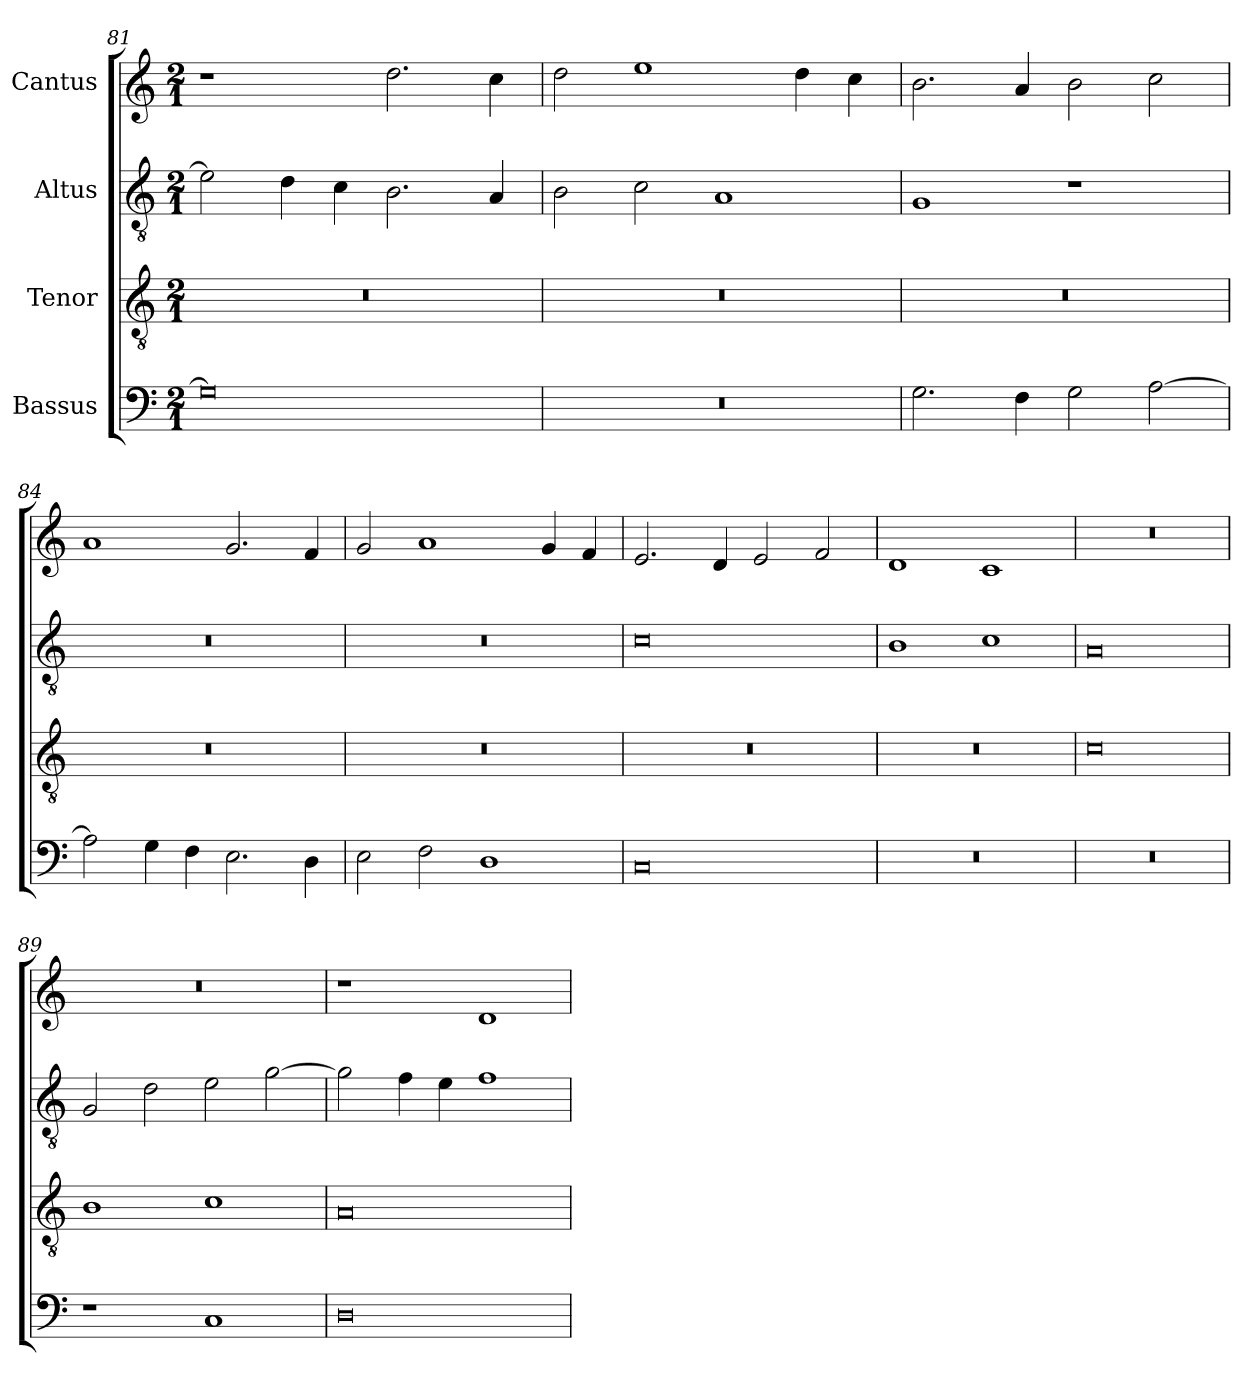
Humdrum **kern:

**kern	**kern	**kern	**kern
*part4	*part3	*part2	*part1
*staff4	*staff3	*staff2	*staff1
*I"Bassus	*I"Tenor	*I"Altus	*I"Cantus
*clefF4	*clefGv2	*clefGv2	*clefG2
*	*ITrd7c12	*ITrd7c12	*
*k[]	*k[]	*k[]	*k[]
*C:	*C:	*C:	*C:
*M2/1	*M2/1	*M2/1	*M2/1
=81	=81	=81	=81
!	!LO:N:vis=1	!	!
0Gi]	0r	2Ei\]	1r
.	.	4Di\	.
.	.	4Ci\	.
.	.	2.BBi\	2.ddi\
.	.	4AAi/	4cci\
=82	=82	=82	=82
!LO:N:vis=1	!LO:N:vis=1	!	!
0r	0r	2BBi\	2ddi\
.	.	2Ci\	1eei
.	.	1AAi	.
.	.	.	4ddi\
.	.	.	4cci\
!!LO:LB:g=z
=83	=83	=83	=83
!	!LO:N:vis=1	!	!
2.Gi\	0r	1GGi	2.bi\
4Fi\	.	.	4ai/
2Gi\	.	1r	2bi\
[>2Ai\	.	.	2cci\
=84	=84	=84	=84
!	!LO:N:vis=1	!LO:N:vis=1	!
2Ai\]	0r	0r	1ai
4Gi\	.	.	.
4Fi\	.	.	.
2.Ei\	.	.	2.gi/
4Di\	.	.	4fi/
=85	=85	=85	=85
!	!LO:N:vis=1	!LO:N:vis=1	!
2Ei\	0r	0r	2gi/
2Fi\	.	.	1ai
1Di	.	.	.
.	.	.	4gi/
.	.	.	4fi/
=86	=86	=86	=86
!	!LO:N:vis=1	!	!
0Ci	0r	0Ci	2.ei/
.	.	.	4di/
.	.	.	2ei/
.	.	.	2fi/
=87	=87	=87	=87
!LO:N:vis=1	!LO:N:vis=1	!	!
0r	0r	1BBi	1di
.	.	1Ci	1ci
=88	=88	=88	=88
!LO:N:vis=1	!	!	!LO:N:vis=1
0r	0Ci	0AAi	0r
!!LO:LB:g=z
=89	=89	=89	=89
!	!	!	!LO:N:vis=1
1r	1BBi	2GGi/	0r
.	.	2Di\	.
1Ci	1Ci	2Ei\	.
.	.	[>2Gi\	.
=90	=90	=90	=90
0Di	0AAi	2Gi\]	1r
.	.	4Fi\	.
.	.	4Ei\	.
.	.	1Fi	1di
=	=	=	=
*-	*-	*-	*-
